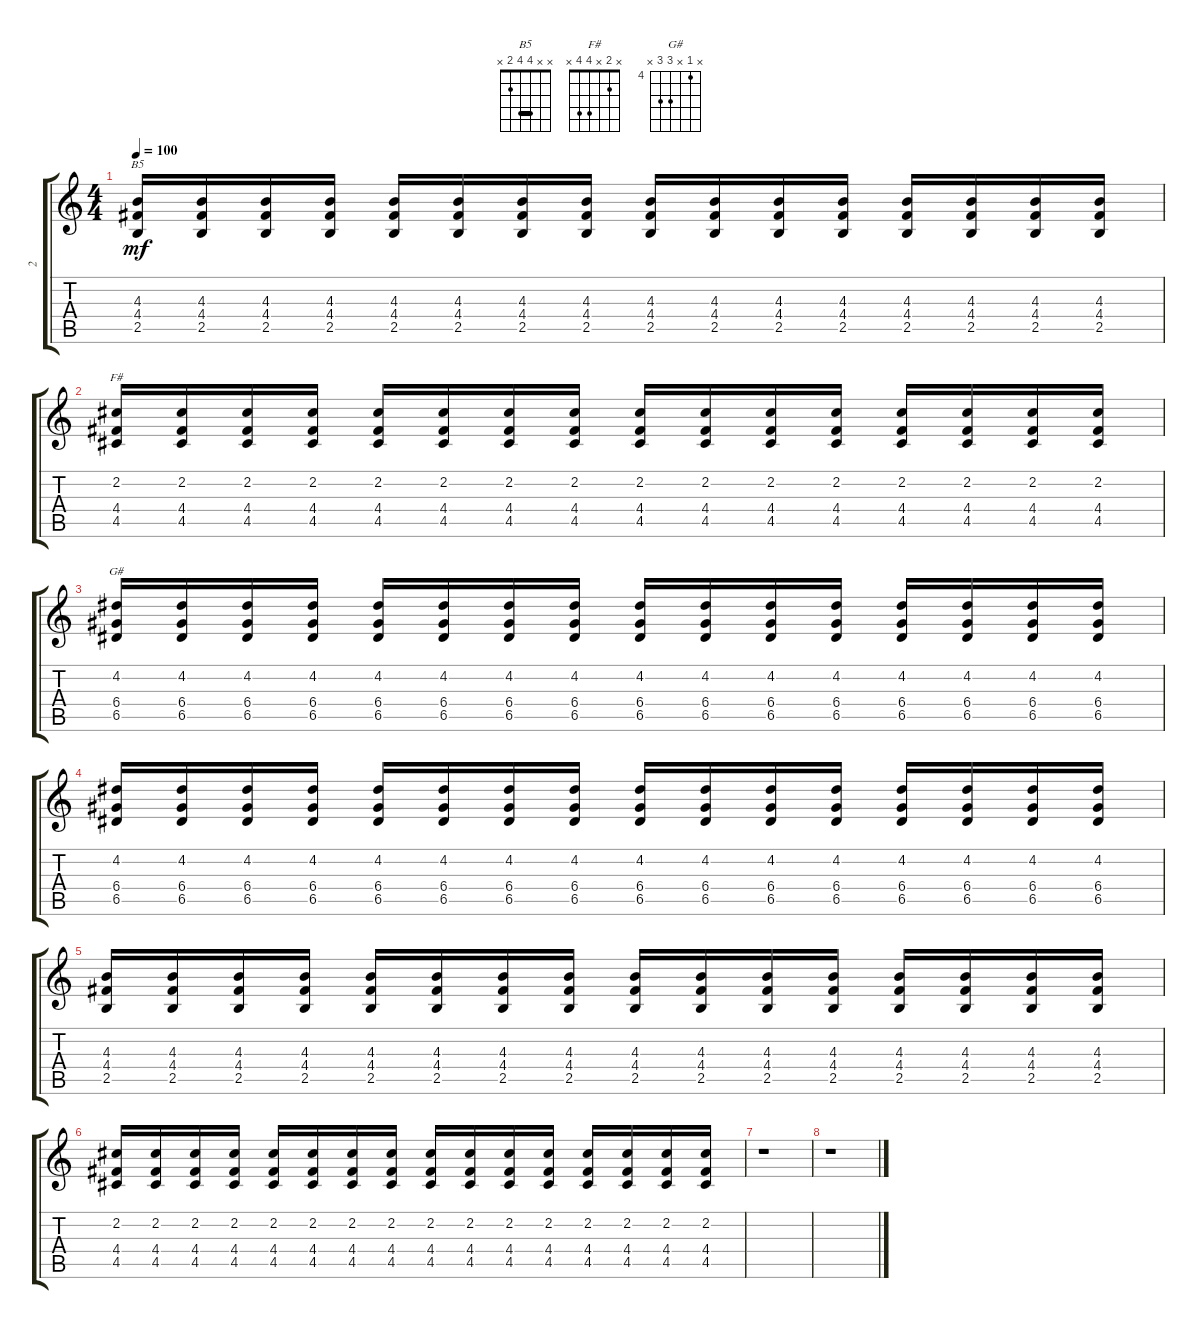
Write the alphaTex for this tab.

\track ("2" "2") {instrument distortionguitar}
\staff {score tabs}
\tuning (E4 B3 G3 D3 A2 E2) {hide}
\chord ("B5" x x 4 4 2 x) {barre 4}
\chord ("F#" x 2 x 4 4 x)
\chord ("G#" x 4 x 6 6 x) {firstfret 4}
\ts (4 4)
\tempo 100
\clef g2
\ks c
(4.3 4.4 2.5).16{ch "B5" dy mf} (4.3 4.4 2.5).16 (4.3 4.4 2.5).16 (4.3 4.4 2.5).16 (4.3 4.4 2.5).16 (4.3 4.4 2.5).16 (4.3 4.4 2.5).16 (4.3 4.4 2.5).16 (4.3 4.4 2.5).16 (4.3 4.4 2.5).16 (4.3 4.4 2.5).16 (4.3 4.4 2.5).16 (4.3 4.4 2.5).16 (4.3 4.4 2.5).16 (4.3 4.4 2.5).16 (4.3 4.4 2.5).16 |
(2.2 4.4 4.5).16{ch "F#"} (2.2 4.4 4.5).16 (2.2 4.4 4.5).16 (2.2 4.4 4.5).16 (2.2 4.4 4.5).16 (2.2 4.4 4.5).16 (2.2 4.4 4.5).16 (2.2 4.4 4.5).16 (2.2 4.4 4.5).16 (2.2 4.4 4.5).16 (2.2 4.4 4.5).16 (2.2 4.4 4.5).16 (2.2 4.4 4.5).16 (2.2 4.4 4.5).16 (2.2 4.4 4.5).16 (2.2 4.4 4.5).16 |
(4.2 6.4 6.5).16{ch "G#"} (4.2 6.4 6.5).16 (4.2 6.4 6.5).16 (4.2 6.4 6.5).16 (4.2 6.4 6.5).16 (4.2 6.4 6.5).16 (4.2 6.4 6.5).16 (4.2 6.4 6.5).16 (4.2 6.4 6.5).16 (4.2 6.4 6.5).16 (4.2 6.4 6.5).16 (4.2 6.4 6.5).16 (4.2 6.4 6.5).16 (4.2 6.4 6.5).16 (4.2 6.4 6.5).16 (4.2 6.4 6.5).16 |
(4.2 6.4 6.5).16 (4.2 6.4 6.5).16 (4.2 6.4 6.5).16 (4.2 6.4 6.5).16 (4.2 6.4 6.5).16 (4.2 6.4 6.5).16 (4.2 6.4 6.5).16 (4.2 6.4 6.5).16 (4.2 6.4 6.5).16 (4.2 6.4 6.5).16 (4.2 6.4 6.5).16 (4.2 6.4 6.5).16 (4.2 6.4 6.5).16 (4.2 6.4 6.5).16 (4.2 6.4 6.5).16 (4.2 6.4 6.5).16 |
(4.3 4.4 2.5).16 (4.3 4.4 2.5).16 (4.3 4.4 2.5).16 (4.3 4.4 2.5).16 (4.3 4.4 2.5).16 (4.3 4.4 2.5).16 (4.3 4.4 2.5).16 (4.3 4.4 2.5).16 (4.3 4.4 2.5).16 (4.3 4.4 2.5).16 (4.3 4.4 2.5).16 (4.3 4.4 2.5).16 (4.3 4.4 2.5).16 (4.3 4.4 2.5).16 (4.3 4.4 2.5).16 (4.3 4.4 2.5).16 |
(2.2 4.4 4.5).16 (2.2 4.4 4.5).16 (2.2 4.4 4.5).16 (2.2 4.4 4.5).16 (2.2 4.4 4.5).16 (2.2 4.4 4.5).16 (2.2 4.4 4.5).16 (2.2 4.4 4.5).16 (2.2 4.4 4.5).16 (2.2 4.4 4.5).16 (2.2 4.4 4.5).16 (2.2 4.4 4.5).16 (2.2 4.4 4.5).16 (2.2 4.4 4.5).16 (2.2 4.4 4.5).16 (2.2 4.4 4.5).16 |
r.1 |
r.1
